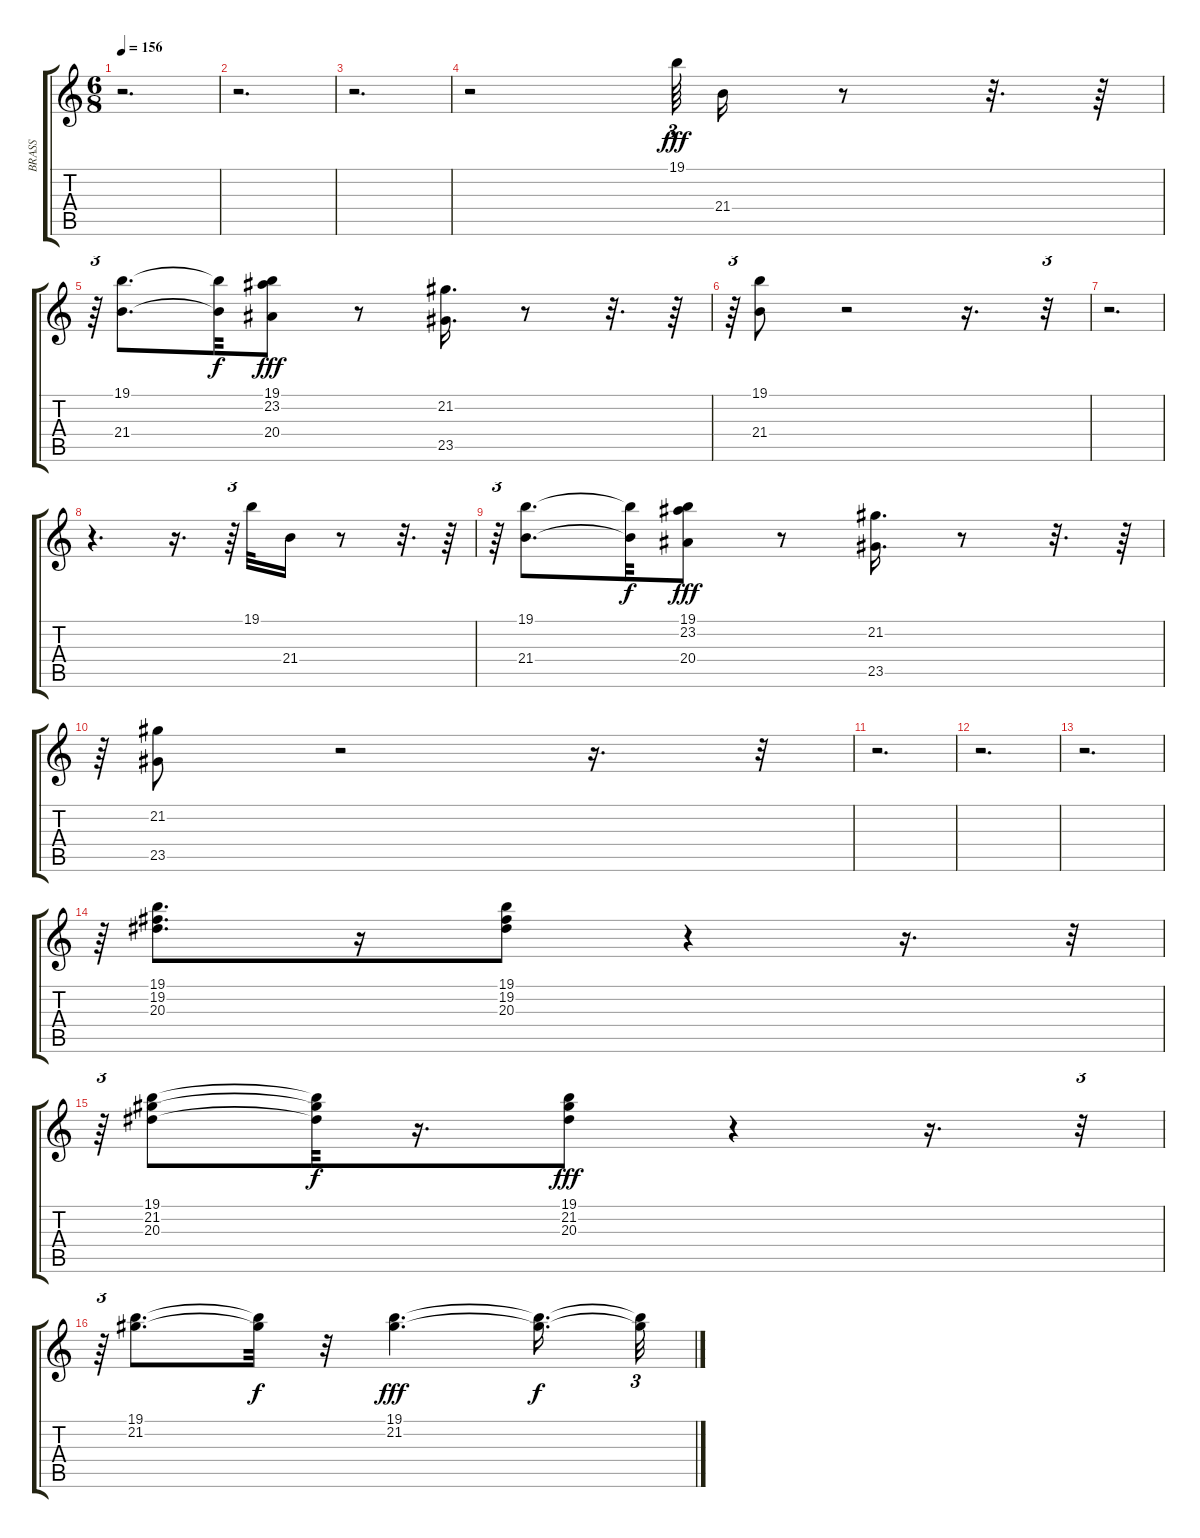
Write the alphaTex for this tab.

\track ("BRASS" "BRASS") {instrument trumpet}
\staff {score tabs}
\tuning (E4 B3 G3 D3 A2 E2) {hide}
\ts (6 8)
\tempo 156
\clef g2
\ks c
r.2{d dy fff} |
r.2{d} |
r.2{d} |
r.2 19.1.64{tu (3 2)} 21.4.16 r.8 r.32{d} r.64 |
r.64{tu (3 2)} (19.1 21.4).8{d} (19.1{t} 21.4{t}).32{dy f} (19.1 23.2 20.4).8{dy fff} r.8 (21.2 23.5).16{d} r.8 r.32{d} r.64 |
r.64{tu (3 2)} (19.1 21.4).8 r.2 r.16{d} r.32{tu (3 2)} |
r.2{d} |
r.4{d} r.16{d} r.64{tu (3 2)} 19.1.32 21.4.16 r.8 r.32{d} r.64 |
r.64{tu (3 2)} (19.1 21.4).8{d} (19.1{t} 21.4{t}).32{dy f} (19.1 23.2 20.4).8{dy fff} r.8 (21.2 23.5).16{d} r.8 r.32{d} r.64 |
r.64{tu (3 2)} (21.2 23.5).8 r.2 r.16{d} r.32{tu (3 2)} |
r.2{d} |
r.2{d} |
r.2{d} |
r.64{tu (3 2)} (19.1 19.2 20.3).8{d} r.16 (19.1 19.2 20.3).8 r.4 r.16{d} r.32{tu (3 2)} |
r.64{tu (3 2)} (19.1 21.2 20.3).8 (19.1{t} 21.2{t} 20.3{t}).32{dy f} r.16{d} (19.1 21.2 20.3).8{dy fff} r.4 r.16{d} r.32{tu (3 2)} |
r.64{tu (3 2)} (19.1 21.2).8{d} (19.1{t} 21.2{t}).32{dy f} r.32 (19.1 21.2).4{d dy fff} (19.1{t} 21.2{t}).16{d dy f} (19.1{t} 21.2{t}).32{tu (3 2)}
